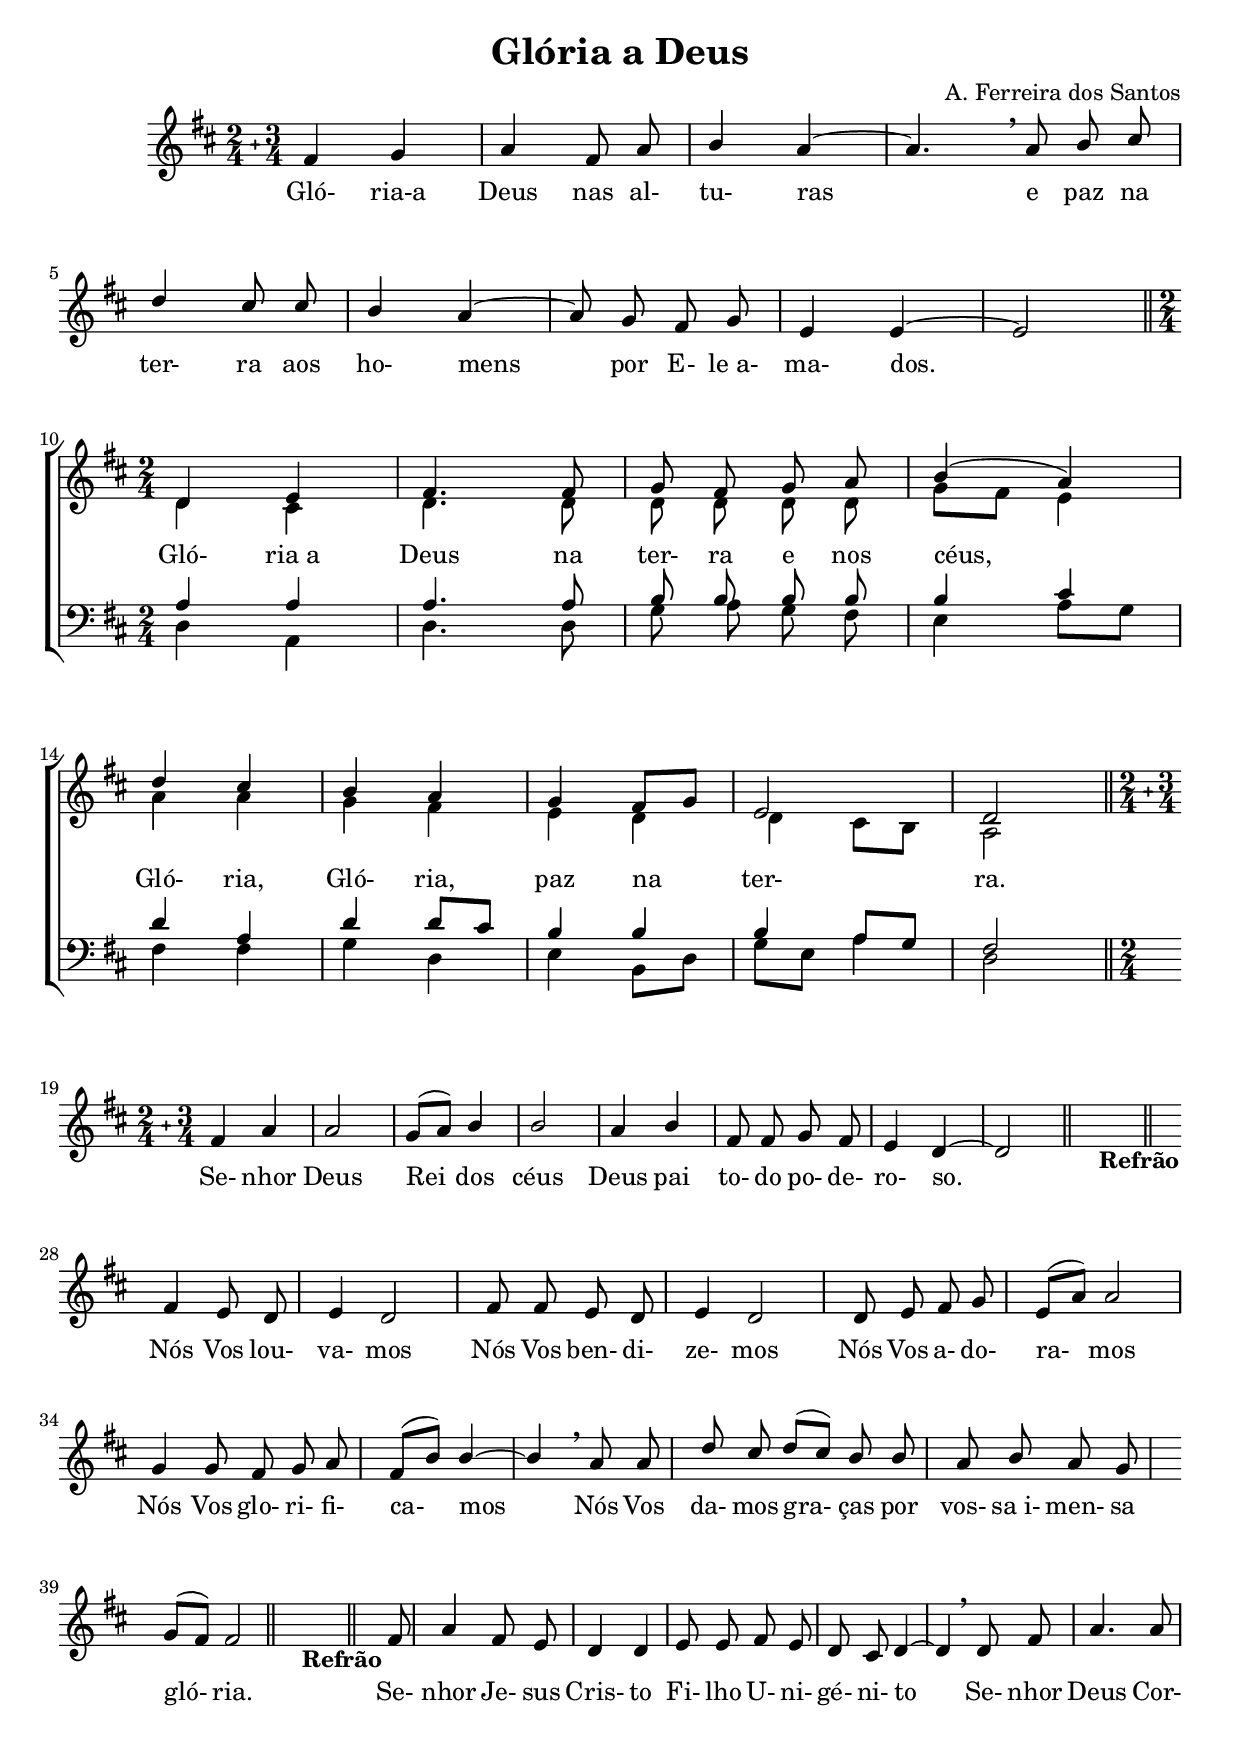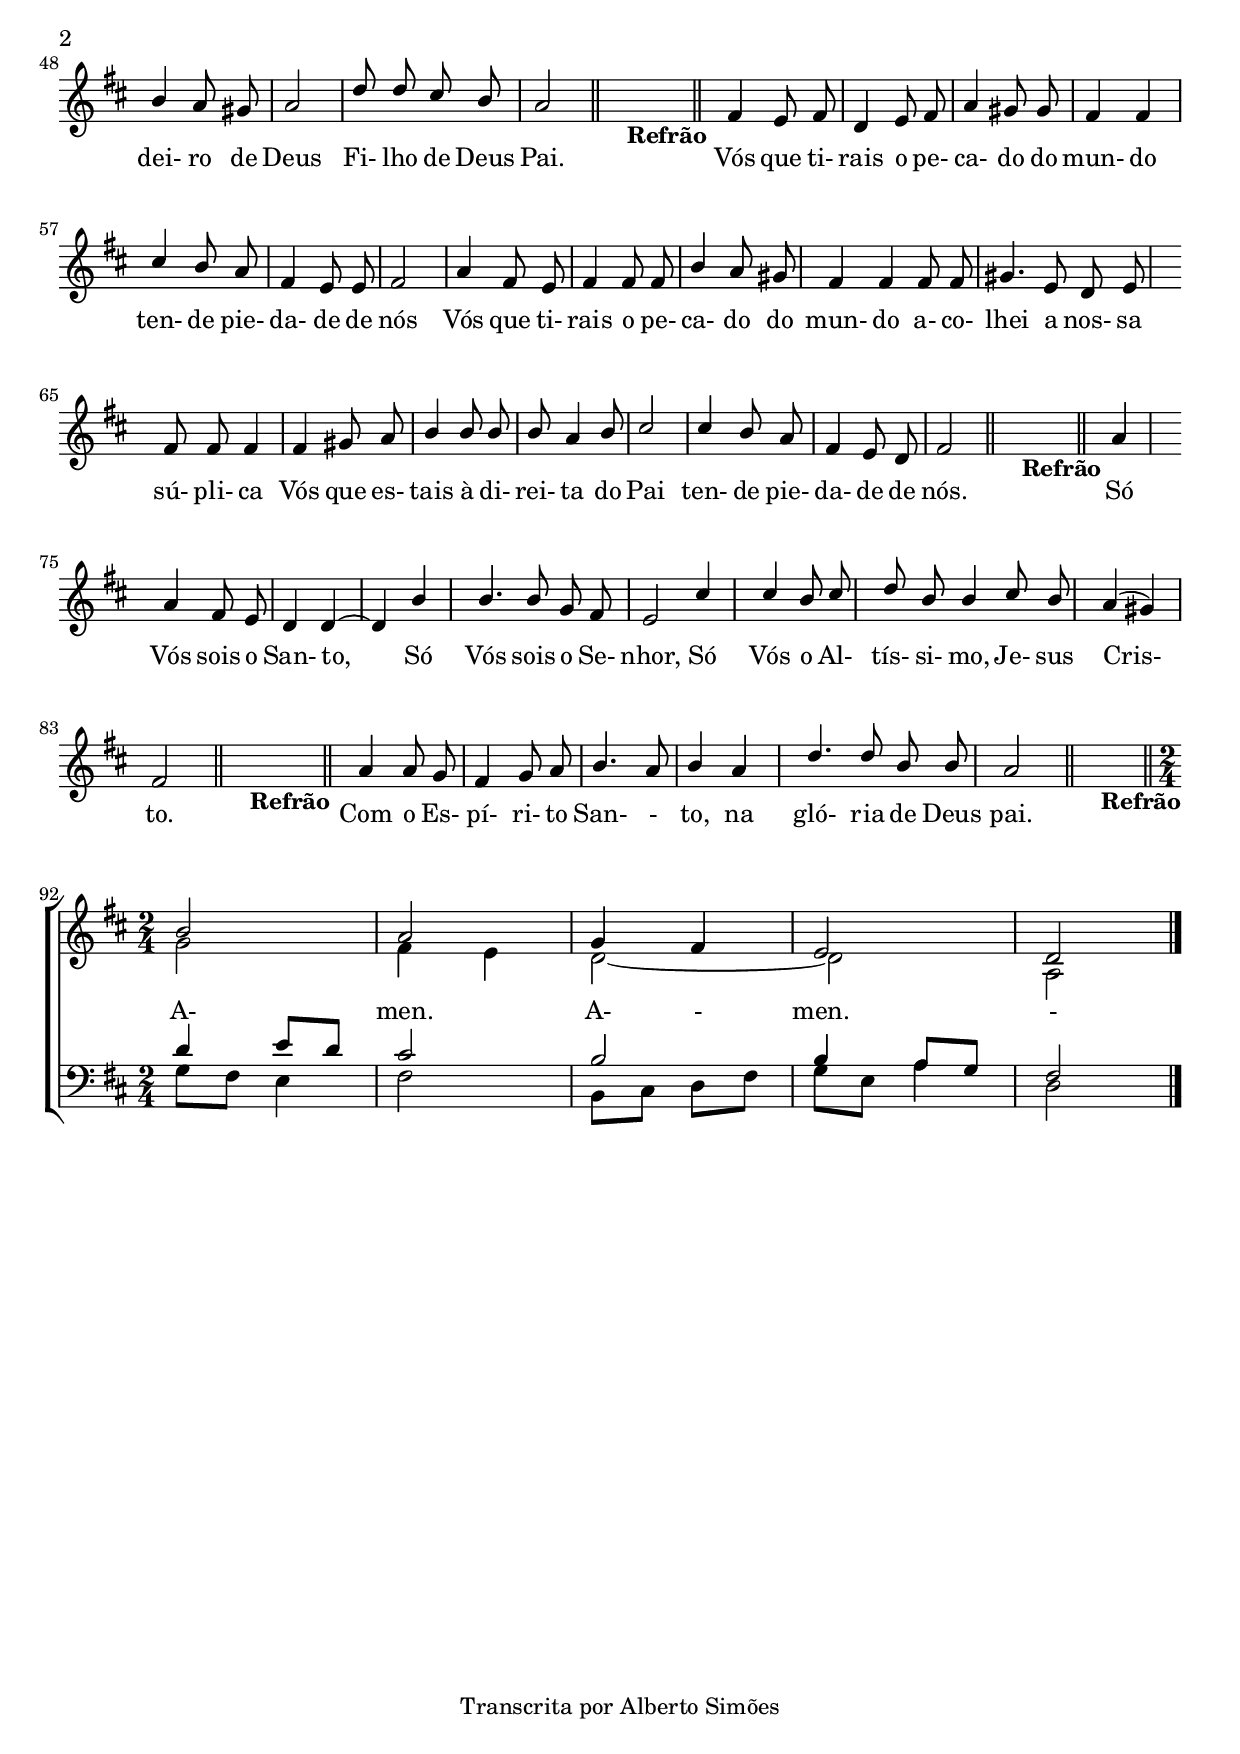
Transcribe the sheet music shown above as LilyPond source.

\version "2.14.0"

\header {
  title = "Glória a Deus"
  
  composer = "A. Ferreira dos Santos"
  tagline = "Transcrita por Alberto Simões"

  ocasioes = "gloria"
  seccao   = "gloria"

}

#(define ((compound-time one two num) grob)
  (grob-interpret-markup grob
    (markup #:override '(baseline-skip . 0) #:number
      (#:line (
          (#:column (one num))
          #:vcenter "+"
          (#:column (two num)))))))

hidetime =   \once \override Staff.TimeSignature #'stencil = ##f

melodyA = \relative c' {
  \key d \major 
  \autoBeamOff
  \voiceOne

  \once \override Staff.TimeSignature #'stencil = #(compound-time "2" "3" "4")
  \time 2/4

  fis4 g

  | a fis8 a | b4 a~ |\hidetime\time 3/4 a4. \breathe a8 b cis | \hidetime\time 2/4 d4 cis8 cis |
  b4 a ~ | a8 g fis g | e4 e ~ | e2 \bar "||" \break

  \time 2/4
  d4 e | fis4. fis8 | g fis g a | b4( a) | \break
  d cis | b a | g fis8[ g] | e2 | d2 \bar "||"

  \break
  \once \override Staff.TimeSignature #'stencil = #(compound-time "2" "3" "4")
  \time 2/4

  fis4 a4 | a2 | g8[( a)] b4 | b2 | a4 b | fis8 fis g fis |
  e4 d ~ | d2 \bar "||"
  \hidetime\time 4/4
  s1_\markup{\bold{Refrão}} \bar "||" \break
  \hidetime\time 2/4

  fis4 e8 d | \hidetime\time 3/4 e4 d2 | \hidetime\time 2/4 fis8 fis e d | \hidetime\time 3/4 e4 d2|
  \hidetime\time 2/4 d8 e fis g | \hidetime\time 3/4 e8[( a)]a2 |g4 g8 fis g a |
  \hidetime\time 2/4 fis8[( b)] b4 ~ | b \breathe a8 a | \hidetime\time 3/4
  d8 cis d8[( cis]) b b | \hidetime\time 2/4 a8 b a g | \hidetime\time 3/4 g8[( fis)] fis2 \bar "||"
  \hidetime\time 4/4
  s1_\markup{\bold{Refrão}} \bar "||" 

  \hidetime\time 1/8 fis8 |
  \hidetime\time 2/4 a4 fis8 e | d4 d | e8 e fis e | d cis d4 ~ | d \breathe d8 fis | a4. a8 |
  b4 a8 gis | a2 | d8 d cis b | a2 \bar "||"
  \hidetime\time 4/4 
  s1_\markup{\bold{Refrão}} \bar "||" 
  \hidetime\time 2/4

  fis4 e8 fis | d4 e8 fis | a4 gis8 gis | fis4 fis | cis' b8 a | fis4 e8 e | fis2 |
  a4 fis8 e | fis4 fis8 fis | b4 a8 gis | \hidetime\time 3/4 fis4  fis fis8 fis |
  gis4. e8 d e | \hidetime\time 2/4 fis8 fis fis4 | fis4 gis8 a | b4 b8 b | b a4 b8 | cis2 |
  cis4 b8 a | fis4 e8 d | fis2 \bar "||"
  \hidetime\time 4/4 s1_\markup{\bold{Refrão}} \bar "||" 

  \hidetime\time1/4 a4 |   \hidetime\time2/4a fis8 e | d4 d~|d b'|\hidetime\time3/4 b4. b8 g fis |
  e2 cis'4 | \hidetime\time 2/4 cis4 b8 cis |\hidetime\time3/4 d b b4 cis8 b |
  \hidetime\time2/4 a4( gis) | fis2 \bar "||"
  \hidetime\time 4/4 s1_\markup{\bold{Refrão}} \bar "||" 

  \hidetime\time 2/4
  a4 a8 g | fis4 g8 a | b4. a8 | b4 a | \hidetime\time 3/4 d4. d8 b b | 
  \hidetime\time 2/4 a2 \bar "||"
  \hidetime\time 4/4 s1_\markup{\bold{Refrão}} \bar "||"  \break
  \time 2/4
  b2 | a | g4 fis | e2 | d \bar "|."
}

melodyB = \relative c' {
  \key d \major 
  \autoBeamOff
  \voiceTwo

  \once \override Staff.TimeSignature #'stencil = #(compound-time "2" "3" "4")
  \time 2/4
  s2 | s2 | s2 | 
  \hidetime\time 3/4 s2. | \hidetime\time 2/4 s2 | s2 | s2 | s2 | s2 \bar "||"

  \time 2/4
  d4 cis | d4. d8 | d d d d | g[ fis] e4 |
  a a | g fis |e d | d cis8[ b]| a2 \bar "||"

  \repeat unfold 335 { s8 }
  g'2 | fis4 e | d2 ~ | d | a
}

melody = {
  \clef treble
  <<
    \new Voice = "mel" \melodyA
    \new Voice \melodyB
  >>
}


DmelodyA = \relative c' {
  \key d \major 
  \autoBeamOff
  \voiceOne


  \once \override Staff.TimeSignature #'stencil = #(compound-time "2" "3" "4")
  \time 2/4
  s2 | s2 | s2 | 
  \hidetime\time 3/4 s2. | \hidetime\time 2/4 s2 | s2 | s2 | s2 | s2 \bar "||"

  \time 2/4
  a4 a | a4. a8 | b8 b b b | b4 cis4 |
  d a | d d8[ cis]| b4 b | b a8[ g]| fis2 \bar "||"

  \repeat unfold 335 { s8 }
  d'4 e8[ d] | cis2 | b | b4 a8[ g] | fis2 \bar "|."
}

DmelodyB = \relative c {
  
  \key d \major 
  \autoBeamOff
  \voiceTwo

  \once \override Staff.TimeSignature #'stencil = #(compound-time "2" "3" "4")
  \time 2/4
  s2 | s2 | s2 | 
  \hidetime\time 3/4 s2. | \hidetime\time 2/4 s2 | s2 | s2 | s2 | s2 \bar "||"

  \time 2/4
  d4 a | d4. d8 | g a g fis | e4 a8[ g] |
  fis4 fis | g d | e b8[ d] | g[ e] a4 | d,2 \bar "||"

  \repeat unfold 335 { s8 }
  g8[ fis] e4 | fis2 | b,8[ cis] d[ fis] | g[ e] a4 | d,2 \bar "|."
}

Dmelody = {
  \clef bass
  <<
    \new Voice \DmelodyA
    \new Voice \DmelodyB
  >>
}


text = \lyricmode {
  Gló- ria-a Deus nas al- tu- ras 
  e paz na ter- ra aos ho- mens por E- le_a- ma- dos.

  Gló- ria_a Deus na ter- ra e nos céus,
  Gló- ria, Gló- ria, paz na ter- ra.

  Se- nhor Deus Rei dos céus Deus pai to- do po- de- ro- so.

  Nós Vos lou- va- mos
  Nós Vos ben- di- ze- mos
  Nós Vos a- do- ra- mos
  Nós Vos glo- ri- fi- ca- mos
  Nós Vos da- mos gra- ças por vos- sa_i- men- sa gló- ria.

  Se- nhor Je- sus Cris- to
  Fi- lho U- ni- gé- ni- to
  Se- nhor Deus Cor- dei- ro de Deus Fi- lho de Deus Pai.

  Vós que ti- rais o pe- ca- do do mun- do
  ten- de pie- da- de de nós
  Vós que ti- rais o pe- ca- do do mun- do
  a- co- lhei a nos- sa sú- pli- ca
  Vós que es- tais à di- rei- ta do Pai
  ten- de pie- da- de de nós.

  Só Vós sois o San- to,
  Só Vós sois o Se- nhor,
  Só Vós o Al- tís- si- mo,
  Je- sus Cris- to.

  Com o Es- pí- ri- to San- - to,
  na gló- ria de Deus pai.

  A- men. A- - men. - 
}

\score {
  <<
    \new ChoirStaff
    <<
      \new Staff ="up" \melody    
      \new Staff ="dn" \Dmelody
    >>
    \new Lyrics \with { alignAboveContext = "dn"} { \lyricsto mel \text }
  >>
  \layout {
    \context {
      \Staff \RemoveEmptyStaves 
      \override VerticalAxisGroup #'remove-first = ##t
    }
  }
  \midi {
    \context {
      \Score
      tempoWholesPerMinute = #(ly:make-moment 100 4)
    }
  }
}


